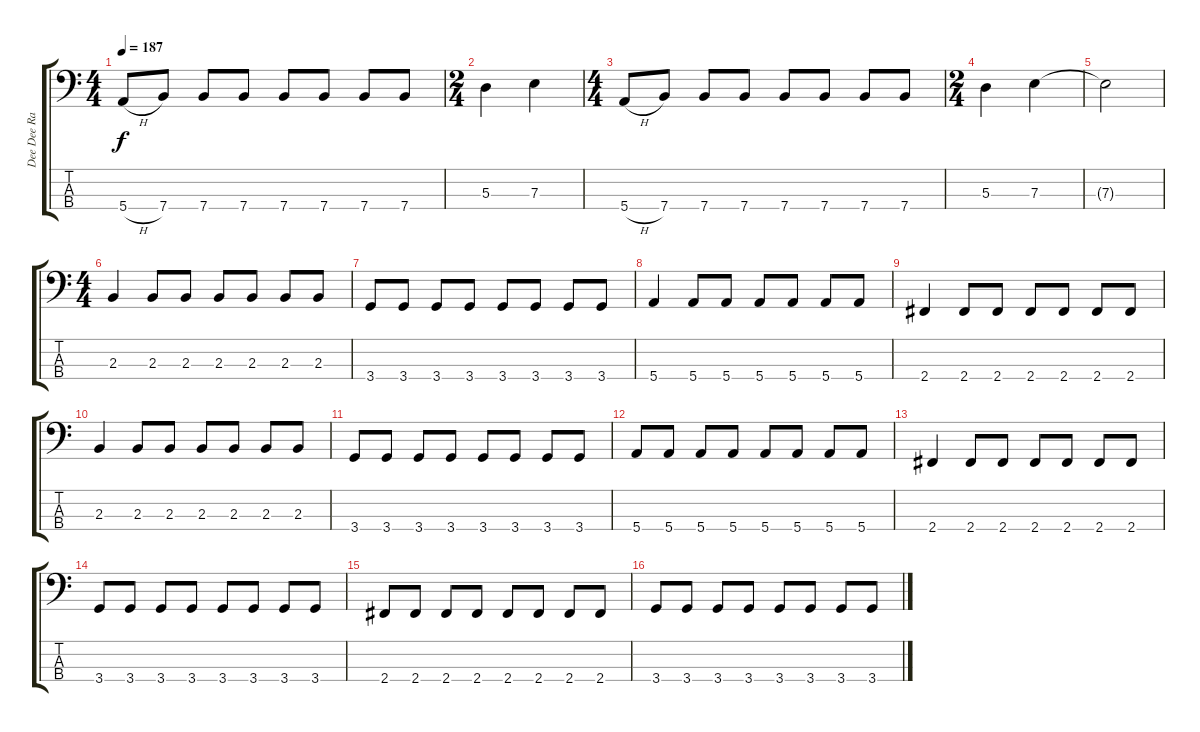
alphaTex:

\track ("Dee Dee Ramone" "Dee Dee Ra") {instrument electricbasspick}
\staff {score tabs}
\tuning (G2 D2 A1 E1) {hide}
\ts (4 4)
\tempo 187
\clef f4
\ks c
5.4{h}.8{dy f} 7.4.8 7.4.8 7.4.8 7.4.8 7.4.8 7.4.8 7.4.8 |
\ts (2 4)
5.3.4 7.3.4 |
\ts (4 4)
5.4{h}.8 7.4.8 7.4.8 7.4.8 7.4.8 7.4.8 7.4.8 7.4.8 |
\ts (2 4)
5.3.4 7.3.4 |
7.3{t}.2 |
\ts (4 4)
2.3.4 2.3.8 2.3.8 2.3.8 2.3.8 2.3.8 2.3.8 |
3.4.8 3.4.8 3.4.8 3.4.8 3.4.8 3.4.8 3.4.8 3.4.8 |
5.4.4 5.4.8 5.4.8 5.4.8 5.4.8 5.4.8 5.4.8 |
2.4.4 2.4.8 2.4.8 2.4.8 2.4.8 2.4.8 2.4.8 |
2.3.4 2.3.8 2.3.8 2.3.8 2.3.8 2.3.8 2.3.8 |
3.4.8 3.4.8 3.4.8 3.4.8 3.4.8 3.4.8 3.4.8 3.4.8 |
5.4.8 5.4.8 5.4.8 5.4.8 5.4.8 5.4.8 5.4.8 5.4.8 |
2.4.4 2.4.8 2.4.8 2.4.8 2.4.8 2.4.8 2.4.8 |
3.4.8 3.4.8 3.4.8 3.4.8 3.4.8 3.4.8 3.4.8 3.4.8 |
2.4.8 2.4.8 2.4.8 2.4.8 2.4.8 2.4.8 2.4.8 2.4.8 |
3.4.8 3.4.8 3.4.8 3.4.8 3.4.8 3.4.8 3.4.8 3.4.8
